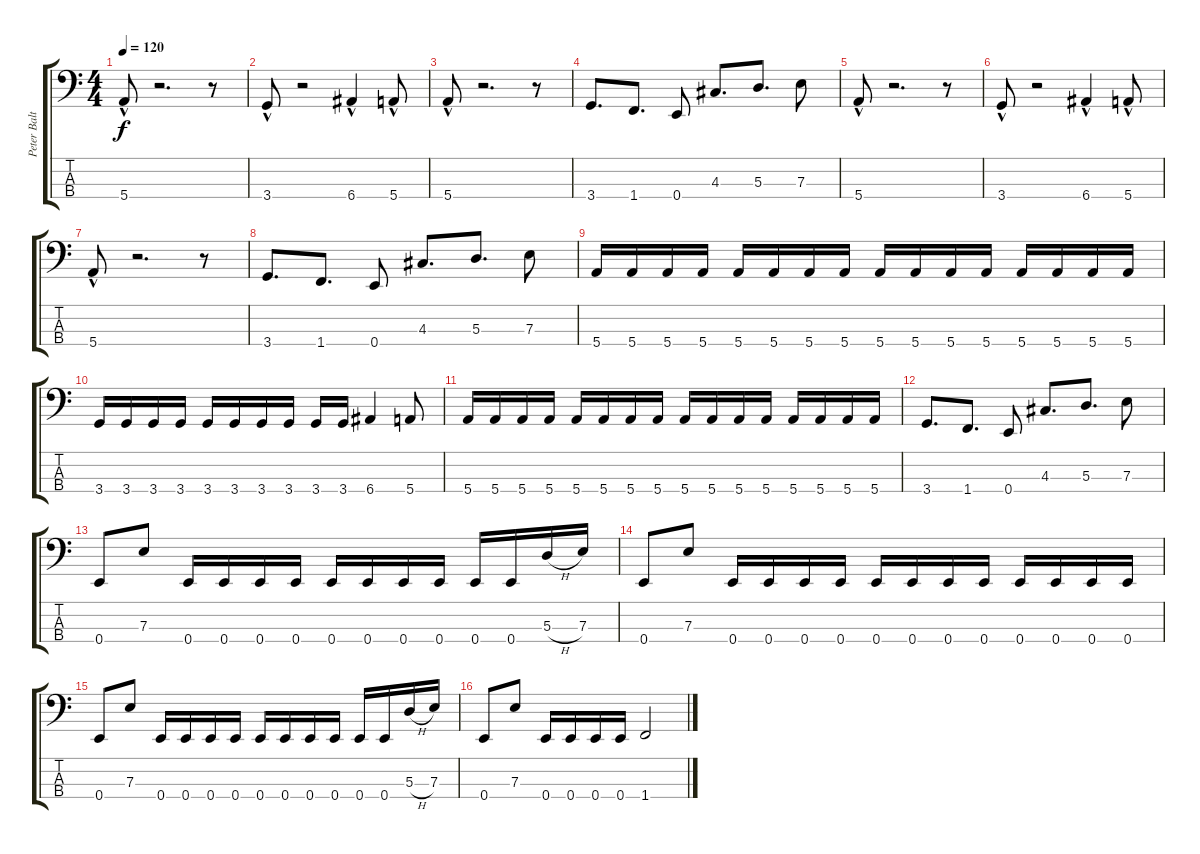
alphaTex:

\track ("Peter Baltes" "Peter Balt") {instrument electricbassfinger}
\staff {score tabs}
\tuning (G2 D2 A1 E1) {hide}
\ts (4 4)
\tempo 120
\clef f4
\ks c
5.4{hac}.8{dy f instrument electricbassfinger} r.2{d} r.8 |
3.4{hac}.8 r.2 6.4{hac}.4 5.4{hac}.8 |
5.4{hac}.8 r.2{d} r.8 |
3.4.8{d} 1.4.8{d} 0.4.8 4.3.8{d} 5.3.8{d} 7.3.8 |
5.4{hac}.8 r.2{d} r.8 |
3.4{hac}.8 r.2 6.4{hac}.4 5.4{hac}.8 |
5.4{hac}.8 r.2{d} r.8 |
3.4.8{d} 1.4.8{d} 0.4.8 4.3.8{d} 5.3.8{d} 7.3.8 |
5.4.16 5.4.16 5.4.16 5.4.16 5.4.16 5.4.16 5.4.16 5.4.16 5.4.16 5.4.16 5.4.16 5.4.16 5.4.16 5.4.16 5.4.16 5.4.16 |
3.4.16 3.4.16 3.4.16 3.4.16 3.4.16 3.4.16 3.4.16 3.4.16 3.4.16 3.4.16 6.4.4 5.4.8 |
5.4.16 5.4.16 5.4.16 5.4.16 5.4.16 5.4.16 5.4.16 5.4.16 5.4.16 5.4.16 5.4.16 5.4.16 5.4.16 5.4.16 5.4.16 5.4.16 |
3.4.8{d} 1.4.8{d} 0.4.8 4.3.8{d} 5.3.8{d} 7.3.8 |
0.4.8 7.3.8 0.4.16 0.4.16 0.4.16 0.4.16 0.4.16 0.4.16 0.4.16 0.4.16 0.4.16 0.4.16 5.3{h}.16 7.3.16 |
0.4.8 7.3.8 0.4.16 0.4.16 0.4.16 0.4.16 0.4.16 0.4.16 0.4.16 0.4.16 0.4.16 0.4.16 0.4.16 0.4.16 |
0.4.8 7.3.8 0.4.16 0.4.16 0.4.16 0.4.16 0.4.16 0.4.16 0.4.16 0.4.16 0.4.16 0.4.16 5.3{h}.16 7.3.16 |
0.4.8 7.3.8 0.4.16 0.4.16 0.4.16 0.4.16 1.4.2
